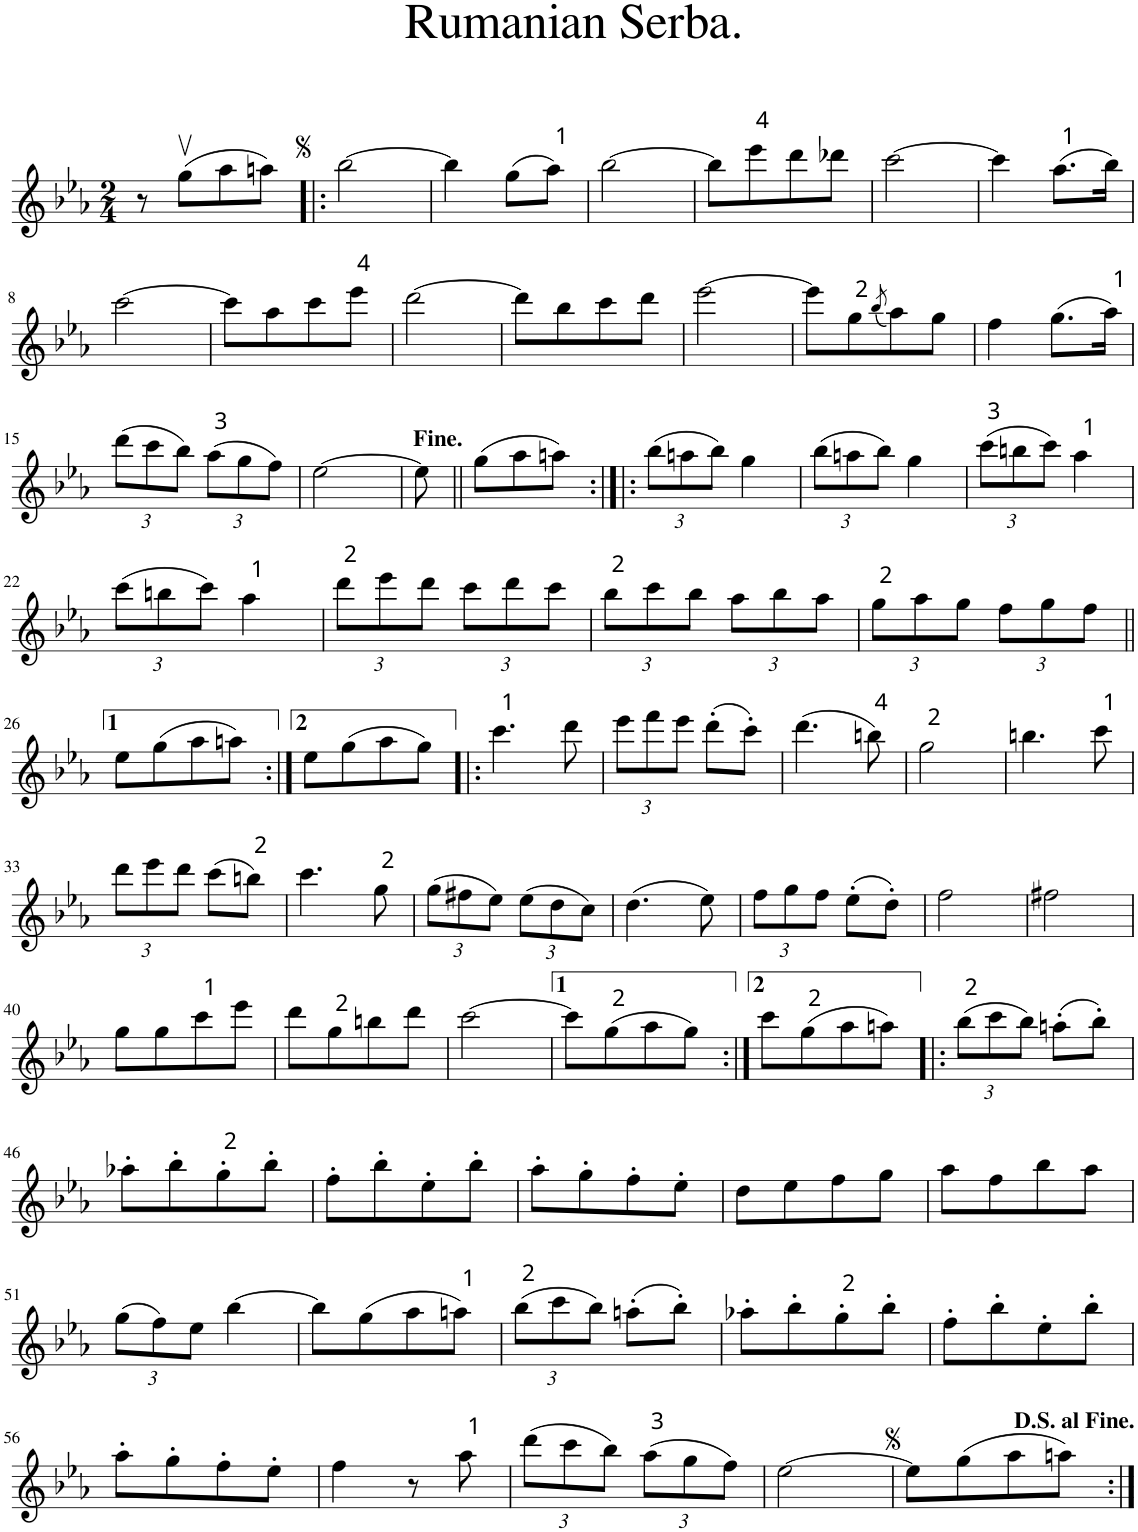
**kern
*part1
*staff1
*I"Piano
*I'Pno.
*clefG2
*k[b-e-a-]
*M2/4
=1
8r
(8ggv\L
8aa-\
8aan\J)
=2!|:
[2bb-\
=3
4bb-\]
(8gg\L
8aa-\J)
=4
[2bb-\
=5
8bb-\L]
8eee-\
8ddd\
8ddd-X\J
=6
[2ccc\
=7
4ccc\]
(8.aa-\L
16bb-\Jk)
!!LO:LB:g=z
=8
[2ccc\
=9
8ccc\L]
8aa-\
8ccc\
8eee-\J
=10
[2ddd\
=11
8ddd\L]
8bb-\
8ccc\
8ddd\J
=12
[2eee-\
=13
8eee-\L]
8gg\
(8qbb-/
8aa-\)
8gg\J
=14
4ff\
(8.gg\L
16aa-\Jk)
!!LO:LB:g=z
=15
*Xbrackettup
(12ddd\L
12ccc\
12bb-\J)
(12aa-\L
12gg\
12ff\J)
=16
[2ee-\
=17
8ee-\]
=18||
(8gg\L
8aa-\
8aan\J)
=19:|!|:
(12bb-\L
12aan\
12bb-\J)
4gg\
=20
(12bb-\L
12aan\
12bb-\J)
4gg\
=21
(12ccc\L
12bbn\
12ccc\J)
4aa-\
!!LO:LB:g=z
=22
(12ccc\L
12bbn\
12ccc\J)
4aa-\
=23
12ddd\L
12eee-\
12ddd\J
12ccc\L
12ddd\
12ccc\J
=24
12bb-\L
12ccc\
12bb-\J
12aa-\L
12bb-\
12aa-\J
=25
12gg\L
12aa-\
12gg\J
12ff\L
12gg\
12ff\J
!!LO:LB:g=z
=26||
8ee-\L
(8gg\
8aa-\
8aan\J)
=27:|!
8ee-\L
(8gg\
8aa-\
8gg\J)
=28!|:
4.ccc\
8ddd\
=29
12eee-\L
12fff\
12eee-\J
(8ddd'\L
8ccc'\J)
=30
(4.ddd\
8bbn\)
=31
2gg\
=32
4.bbn\
8ccc\
!!LO:LB:g=z
=33
12ddd\L
12eee-\
12ddd\J
(8ccc\L
8bbn\J)
=34
4.ccc\
8gg\
=35
(12gg\L
12ff#X\
12ee-\J)
(12ee-\L
12dd\
12cc\J)
=36
(4.dd\
8ee-\)
=37
12ff\L
12gg\
12ff\J
(8ee-'\L
8dd'\J)
=38
2ff\
=39
2ff#X\
!!LO:LB:g=z
=40
8gg\L
8gg\
8ccc\
8eee-\J
=41
8ddd\L
8gg\
8bbn\
8ddd\J
=42
[2ccc\
=43
8ccc\L]
(8gg\
8aa-\
8gg\J)
=44:|!
8ccc\L
(8gg\
8aa-\
8aan\J)
=45!|:
(12bb-\L
12ccc\
12bb-\J)
(8aan'\L
8bb-'\J)
!!LO:LB:g=z
=46
8aa-X'\L
8bb-'\
8gg'\
8bb-'\J
=47
8ff'\L
8bb-'\
8ee-'\
8bb-'\J
=48
8aa-'\L
8gg'\
8ff'\
8ee-'\J
=49
8dd\L
8ee-\
8ff\
8gg\J
=50
8aa-\L
8ff\
8bb-\
8aa-\J
!!LO:LB:g=z
=51
(12gg\L
12ff\)
12ee-\J
[4bb-\
=52
8bb-\L]
(8gg\
8aa-\
8aan\J)
=53
(12bb-\L
12ccc\
12bb-\J)
(8aan'\L
8bb-'\J)
=54
8aa-X'\L
8bb-'\
8gg'\
8bb-'\J
=55
8ff'\L
8bb-'\
8ee-'\
8bb-'\J
!!LO:LB:g=z
=56
8aa-'\L
8gg'\
8ff'\
8ee-'\J
=57
4ff\
8r
8aa-\
=58
(12ddd\L
12ccc\
12bb-\J)
(12aa-\L
12gg\
12ff\J)
=59
[2ee-\
=60
8ee-\L]
(8gg\
8aa-\
8aan\J)
=:|!
*-
